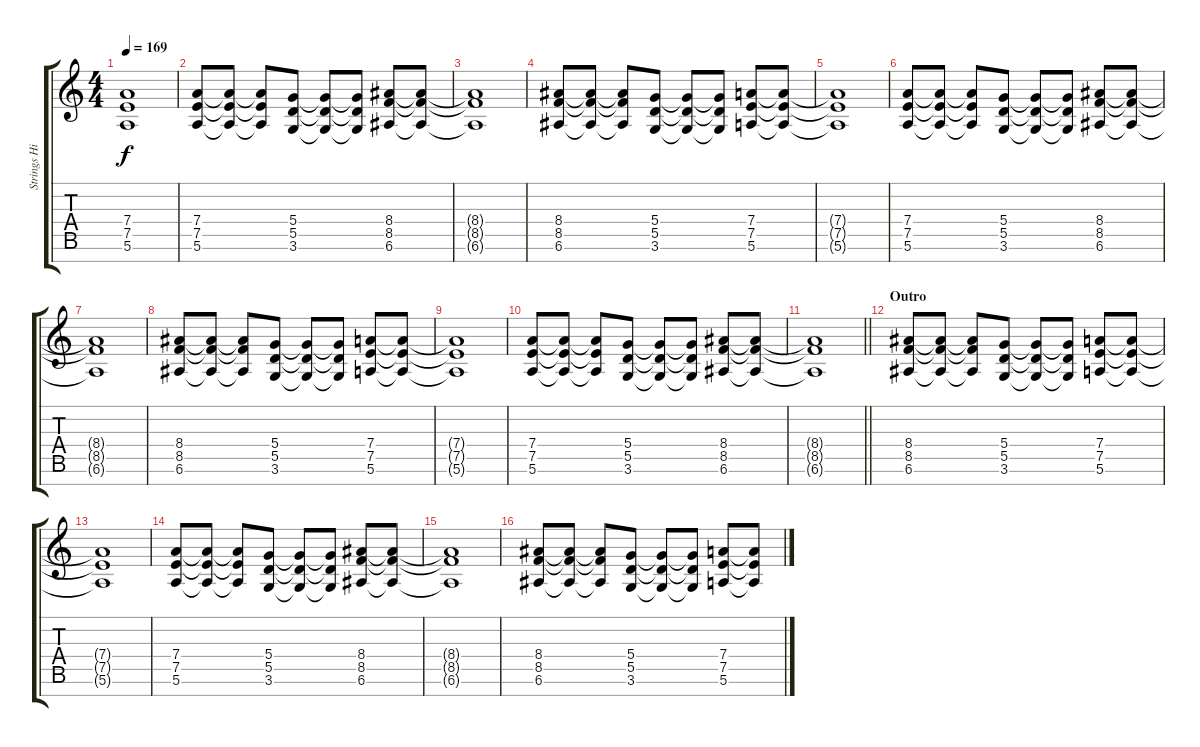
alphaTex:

\track ("Strings High" "Strings Hi") {instrument stringensemble1}
\staff {score tabs}
\tuning (E5 B4 G4 D4 A3 E3 A2) {hide}
\ts (4 4)
\tempo 169
\clef g2
\ks c
(7.4{t} 7.5{t} 5.6{t}).1{dy f} |
(7.4 7.5 5.6).8 (7.4{t} 7.5{t} 5.6{t}).8 (7.4{t} 7.5{t} 5.6{t}).8 (5.4 5.5 3.6).8 (5.4{t} 5.5{t} 3.6{t}).8 (5.4{t} 5.5{t} 3.6{t}).8 (8.4 8.5 6.6).8 (8.4{t} 8.5{t} 6.6{t}).8 |
(8.4{t} 8.5{t} 6.6{t}).1 |
(8.4 8.5 6.6).8 (8.4{t} 8.5{t} 6.6{t}).8 (8.4{t} 8.5{t} 6.6{t}).8 (5.4 5.5 3.6).8 (5.4{t} 5.5{t} 3.6{t}).8 (5.4{t} 5.5{t} 3.6{t}).8 (7.4 7.5 5.6).8 (7.4{t} 7.5{t} 5.6{t}).8 |
(7.4{t} 7.5{t} 5.6{t}).1 |
(7.4 7.5 5.6).8 (7.4{t} 7.5{t} 5.6{t}).8 (7.4{t} 7.5{t} 5.6{t}).8 (5.4 5.5 3.6).8 (5.4{t} 5.5{t} 3.6{t}).8 (5.4{t} 5.5{t} 3.6{t}).8 (8.4 8.5 6.6).8 (8.4{t} 8.5{t} 6.6{t}).8 |
(8.4{t} 8.5{t} 6.6{t}).1 |
(8.4 8.5 6.6).8 (8.4{t} 8.5{t} 6.6{t}).8 (8.4{t} 8.5{t} 6.6{t}).8 (5.4 5.5 3.6).8 (5.4{t} 5.5{t} 3.6{t}).8 (5.4{t} 5.5{t} 3.6{t}).8 (7.4 7.5 5.6).8 (7.4{t} 7.5{t} 5.6{t}).8 |
(7.4{t} 7.5{t} 5.6{t}).1 |
(7.4 7.5 5.6).8 (7.4{t} 7.5{t} 5.6{t}).8 (7.4{t} 7.5{t} 5.6{t}).8 (5.4 5.5 3.6).8 (5.4{t} 5.5{t} 3.6{t}).8 (5.4{t} 5.5{t} 3.6{t}).8 (8.4 8.5 6.6).8 (8.4{t} 8.5{t} 6.6{t}).8 |
\barLineRight lightlight
(8.4{t} 8.5{t} 6.6{t}).1 |
\section ("" "Outro")
(8.4 8.5 6.6).8 (8.4{t} 8.5{t} 6.6{t}).8 (8.4{t} 8.5{t} 6.6{t}).8 (5.4 5.5 3.6).8 (5.4{t} 5.5{t} 3.6{t}).8 (5.4{t} 5.5{t} 3.6{t}).8 (7.4 7.5 5.6).8 (7.4{t} 7.5{t} 5.6{t}).8 |
(7.4{t} 7.5{t} 5.6{t}).1 |
(7.4 7.5 5.6).8 (7.4{t} 7.5{t} 5.6{t}).8 (7.4{t} 7.5{t} 5.6{t}).8 (5.4 5.5 3.6).8 (5.4{t} 5.5{t} 3.6{t}).8 (5.4{t} 5.5{t} 3.6{t}).8 (8.4 8.5 6.6).8 (8.4{t} 8.5{t} 6.6{t}).8 |
(8.4{t} 8.5{t} 6.6{t}).1 |
(8.4 8.5 6.6).8 (8.4{t} 8.5{t} 6.6{t}).8 (8.4{t} 8.5{t} 6.6{t}).8 (5.4 5.5 3.6).8 (5.4{t} 5.5{t} 3.6{t}).8 (5.4{t} 5.5{t} 3.6{t}).8 (7.4 7.5 5.6).8 (7.4{t} 7.5{t} 5.6{t}).8
